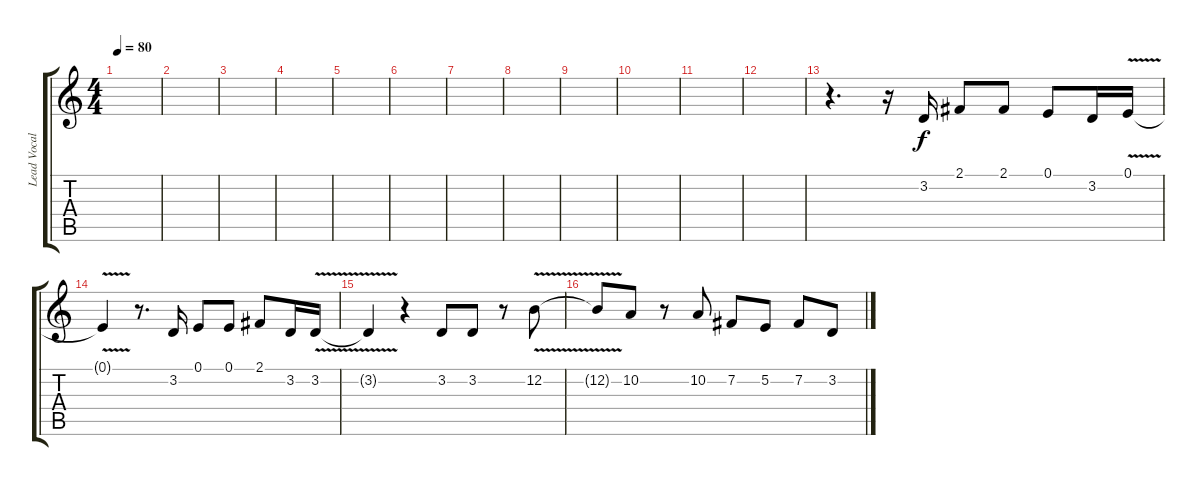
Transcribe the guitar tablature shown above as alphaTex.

\track ("Lead Vocals (Bridge)" "Lead Vocal") {instrument flute}
\staff {score tabs}
\tuning (E4 B3 G3 D3 A2 E2) {hide}
\ts (4 4)
\tempo 80
\clef g2
\ks c
|
|
|
|
|
|
|
|
|
|
|
|
r.4{d} r.16 3.2.16 2.1.8 2.1.8 0.1.8 3.2.16 0.1{v}.16 |
0.1{t}.4 r.8{d} 3.2.16 0.1.8 0.1.8 2.1.8 3.2.16 3.2{v}.16 |
3.2{t}.4 r.4 3.2.8 3.2.8 r.8 12.2{v}.8 |
12.2{t}.8 10.2.8 r.8 10.2.8 7.2.8 5.2.8 7.2.8 3.2.8
